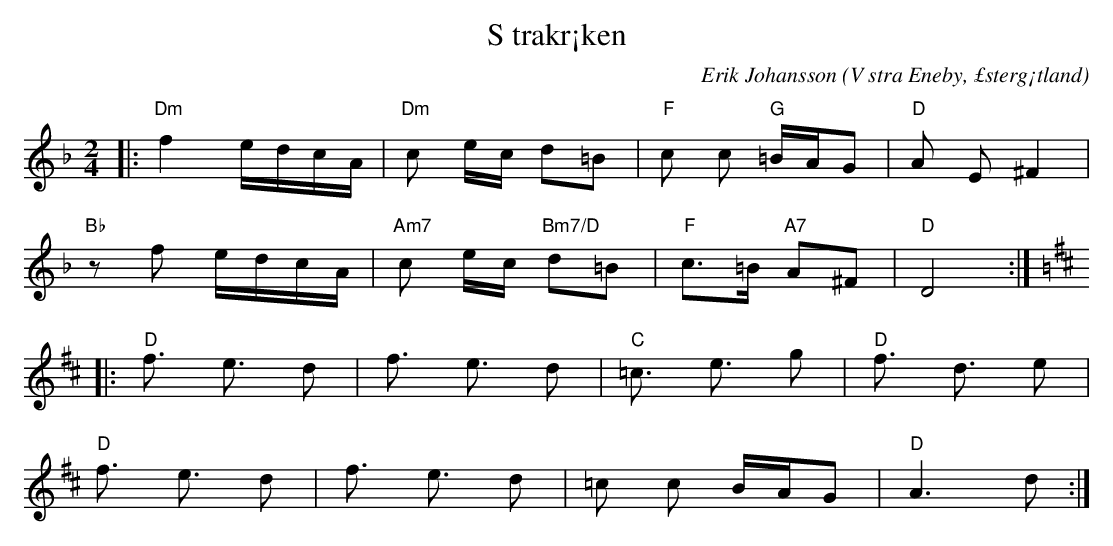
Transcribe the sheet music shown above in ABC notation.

X:1
T:S trakr¡ken
C:Erik Johansson
O:V stra Eneby, £sterg¡tland
Q:90
M:2/4
L:1/8
K:Dm
|:"Dm"f2 e/d/c/A/ |"Dm"c e/c/ d=B| "F" c c "G" =B/A/G | "D" A E ^F2 |
"Bb" zf e/d/c/A/ |"Am7"c e/c/ "Bm7/D"d=B| "F" c>=B  "A7" A^F | "D" D4 :|
K:D
|:"D" f3/2 e3/2 d |f3/2 e3/2 d| "C" =c3/2 e3/2 g| "D" f3/2 d3/2 e |
"D" f3/2 e3/2 d |f3/2 e3/2 d| =c c  B/A/G  | "D" A3  d:|
